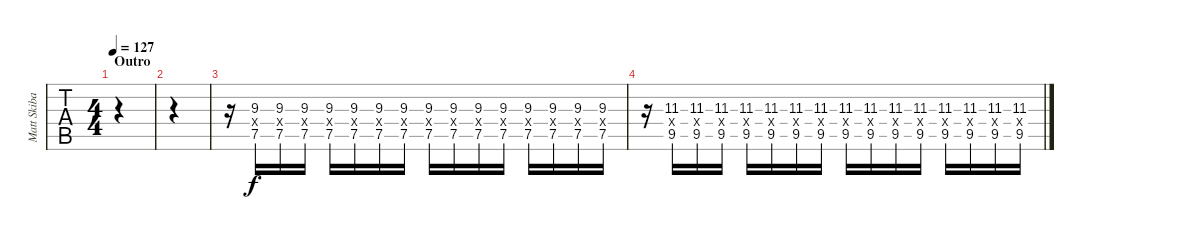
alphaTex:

\track ("Matt Skiba - Guitar Three" "Matt Skiba") {instrument distortionguitar}
\staff {tabs}
\tuning (E4 B3 G3 D3 A2 E2) {hide}
\ts (4 4)
\section ("" "Outro")
\tempo 127
\clef g2
\ks a
|
|
r.16 (9.3 7.4{x} 7.5).16 (9.3 7.4{x} 7.5).16 (9.3 7.4{x} 7.5).16 (9.3 7.4{x} 7.5).16 (9.3 7.4{x} 7.5).16 (9.3 7.4{x} 7.5).16 (9.3 7.4{x} 7.5).16 (9.3 7.4{x} 7.5).16 (9.3 7.4{x} 7.5).16 (9.3 7.4{x} 7.5).16 (9.3 7.4{x} 7.5).16 (9.3 7.4{x} 7.5).16 (9.3 7.4{x} 7.5).16 (9.3 7.4{x} 7.5).16 (9.3 7.4{x} 7.5).16 |
r.16 (11.3 9.4{x} 9.5).16 (11.3 9.4{x} 9.5).16 (11.3 9.4{x} 9.5).16 (11.3 9.4{x} 9.5).16 (11.3 9.4{x} 9.5).16 (11.3 9.4{x} 9.5).16 (11.3 9.4{x} 9.5).16 (11.3 9.4{x} 9.5).16 (11.3 9.4{x} 9.5).16 (11.3 9.4{x} 9.5).16 (11.3 9.4{x} 9.5).16 (11.3 9.4{x} 9.5).16 (11.3 9.4{x} 9.5).16 (11.3 9.4{x} 9.5).16 (11.3 9.4{x} 9.5).16
